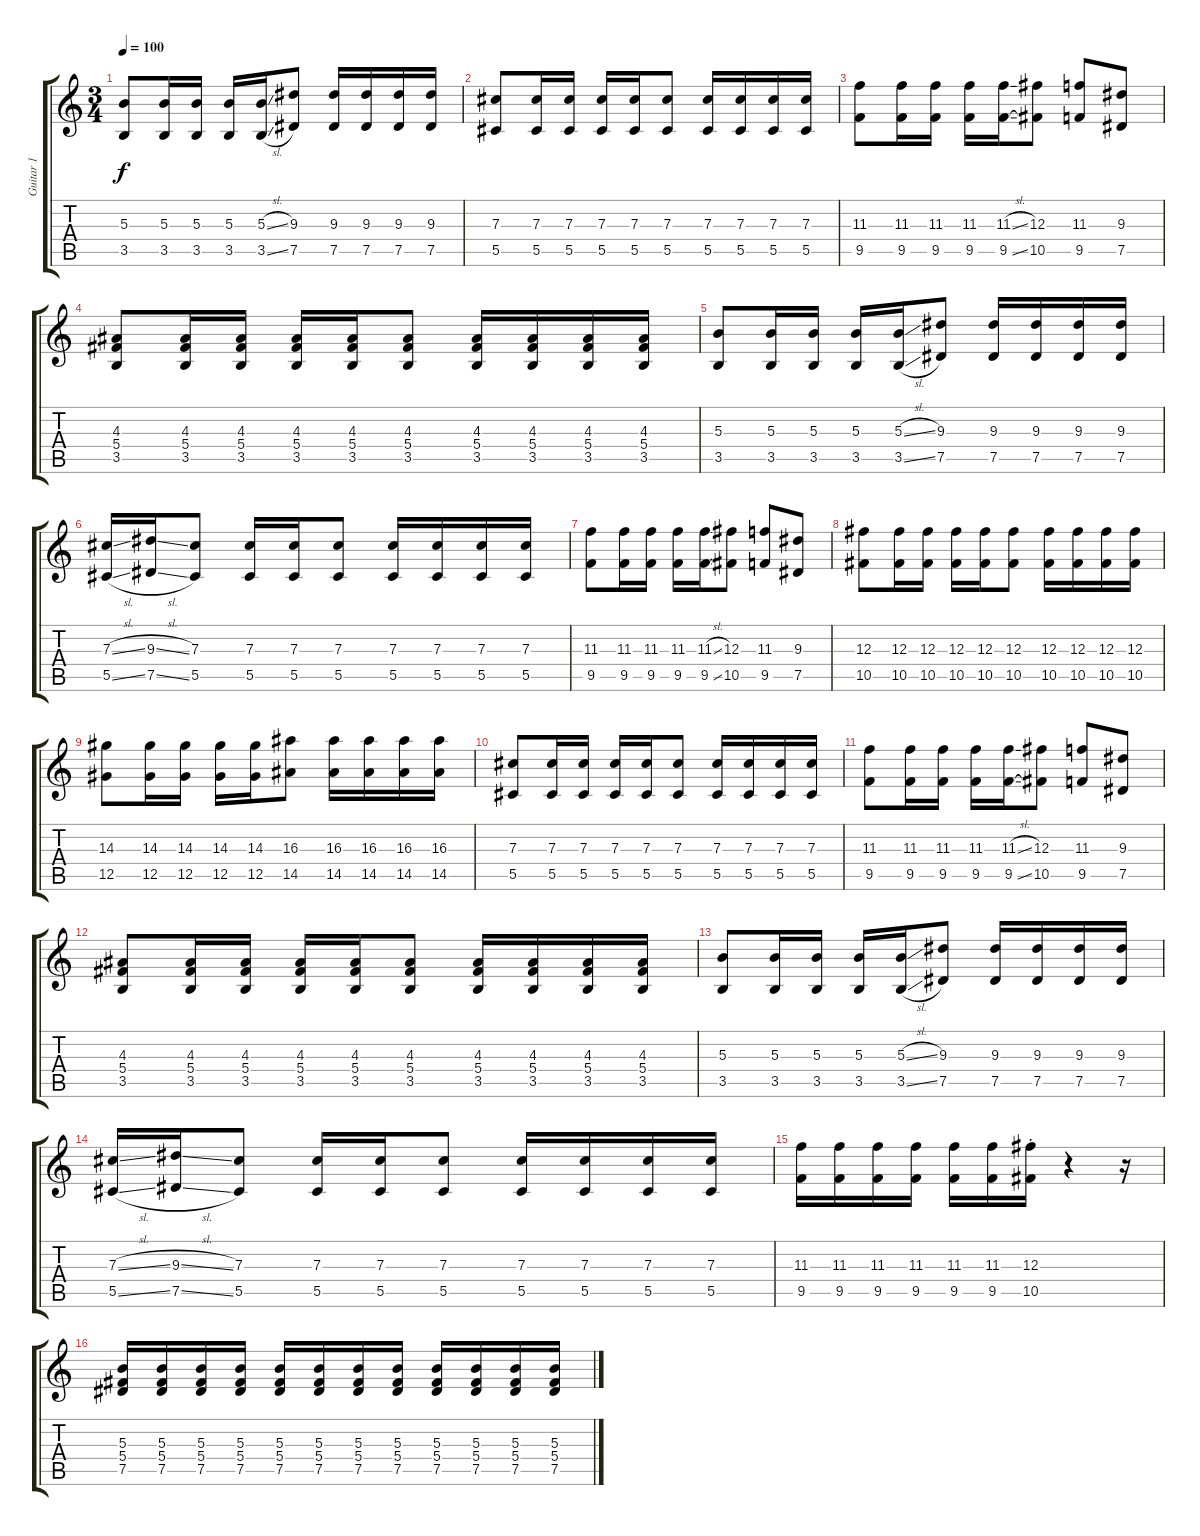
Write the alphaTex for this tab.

\track ("Guitar 1" "Guitar 1") {instrument distortionguitar}
\staff {score tabs}
\tuning (Eb4 Bb3 Gb3 Db3 Ab2 Db2) {hide}
\ts (3 4)
\tempo 100
\clef g2
\ks c
(5.3 3.5).8{dy f} (5.3 3.5).16 (5.3 3.5).16 (5.3 3.5).16 (5.3{sl} 3.5{sl}).16 (9.3 7.5).8 (9.3 7.5).16 (9.3 7.5).16 (9.3 7.5).16 (9.3 7.5).16 |
(7.3 5.5).8 (7.3 5.5).16 (7.3 5.5).16 (7.3 5.5).16 (7.3 5.5).16 (7.3 5.5).8 (7.3 5.5).16 (7.3 5.5).16 (7.3 5.5).16 (7.3 5.5).16 |
(11.3 9.5).8 (11.3 9.5).16 (11.3 9.5).16 (11.3 9.5).16 (11.3{sl} 9.5{sl}).16 (12.3 10.5).8 (11.3 9.5).8 (9.3 7.5).8 |
(4.3 5.4 3.5).8 (4.3 5.4 3.5).16 (4.3 5.4 3.5).16 (4.3 5.4 3.5).16 (4.3 5.4 3.5).16 (4.3 5.4 3.5).8 (4.3 5.4 3.5).16 (4.3 5.4 3.5).16 (4.3 5.4 3.5).16 (4.3 5.4 3.5).16 |
(5.3 3.5).8 (5.3 3.5).16 (5.3 3.5).16 (5.3 3.5).16 (5.3{sl} 3.5{sl}).16 (9.3 7.5).8 (9.3 7.5).16 (9.3 7.5).16 (9.3 7.5).16 (9.3 7.5).16 |
(7.3{sl} 5.5{sl}).16 (9.3{sl} 7.5{sl}).16 (7.3 5.5).8 (7.3 5.5).16 (7.3 5.5).16 (7.3 5.5).8 (7.3 5.5).16 (7.3 5.5).16 (7.3 5.5).16 (7.3 5.5).16 |
(11.3 9.5).8 (11.3 9.5).16 (11.3 9.5).16 (11.3 9.5).16 (11.3{sl} 9.5{sl}).16 (12.3 10.5).8 (11.3 9.5).8 (9.3 7.5).8 |
(12.3 10.5).8 (12.3 10.5).16 (12.3 10.5).16 (12.3 10.5).16 (12.3 10.5).16 (12.3 10.5).8 (12.3 10.5).16 (12.3 10.5).16 (12.3 10.5).16 (12.3 10.5).16 |
(14.3 12.5).8 (14.3 12.5).16 (14.3 12.5).16 (14.3 12.5).16 (14.3 12.5).16 (16.3 14.5).8 (16.3 14.5).16 (16.3 14.5).16 (16.3 14.5).16 (16.3 14.5).16 |
(7.3 5.5).8 (7.3 5.5).16 (7.3 5.5).16 (7.3 5.5).16 (7.3 5.5).16 (7.3 5.5).8 (7.3 5.5).16 (7.3 5.5).16 (7.3 5.5).16 (7.3 5.5).16 |
(11.3 9.5).8 (11.3 9.5).16 (11.3 9.5).16 (11.3 9.5).16 (11.3{sl} 9.5{sl}).16 (12.3 10.5).8 (11.3 9.5).8 (9.3 7.5).8 |
(4.3 5.4 3.5).8 (4.3 5.4 3.5).16 (4.3 5.4 3.5).16 (4.3 5.4 3.5).16 (4.3 5.4 3.5).16 (4.3 5.4 3.5).8 (4.3 5.4 3.5).16 (4.3 5.4 3.5).16 (4.3 5.4 3.5).16 (4.3 5.4 3.5).16 |
(5.3 3.5).8 (5.3 3.5).16 (5.3 3.5).16 (5.3 3.5).16 (5.3{sl} 3.5{sl}).16 (9.3 7.5).8 (9.3 7.5).16 (9.3 7.5).16 (9.3 7.5).16 (9.3 7.5).16 |
(7.3{sl} 5.5{sl}).16 (9.3{sl} 7.5{sl}).16 (7.3 5.5).8 (7.3 5.5).16 (7.3 5.5).16 (7.3 5.5).8 (7.3 5.5).16 (7.3 5.5).16 (7.3 5.5).16 (7.3 5.5).16 |
(11.3 9.5).16 (11.3 9.5).16 (11.3 9.5).16 (11.3 9.5).16 (11.3 9.5).16 (11.3 9.5).16 (12.3{st} 10.5).16 r.4 r.16 |
(5.3 5.4 7.5).16{instrument distortionguitar} (5.3 5.4 7.5).16 (5.3 5.4 7.5).16 (5.3 5.4 7.5).16 (5.3 5.4 7.5).16 (5.3 5.4 7.5).16 (5.3 5.4 7.5).16 (5.3 5.4 7.5).16 (5.3 5.4 7.5).16 (5.3 5.4 7.5).16 (5.3 5.4 7.5).16 (5.3 5.4 7.5).16
